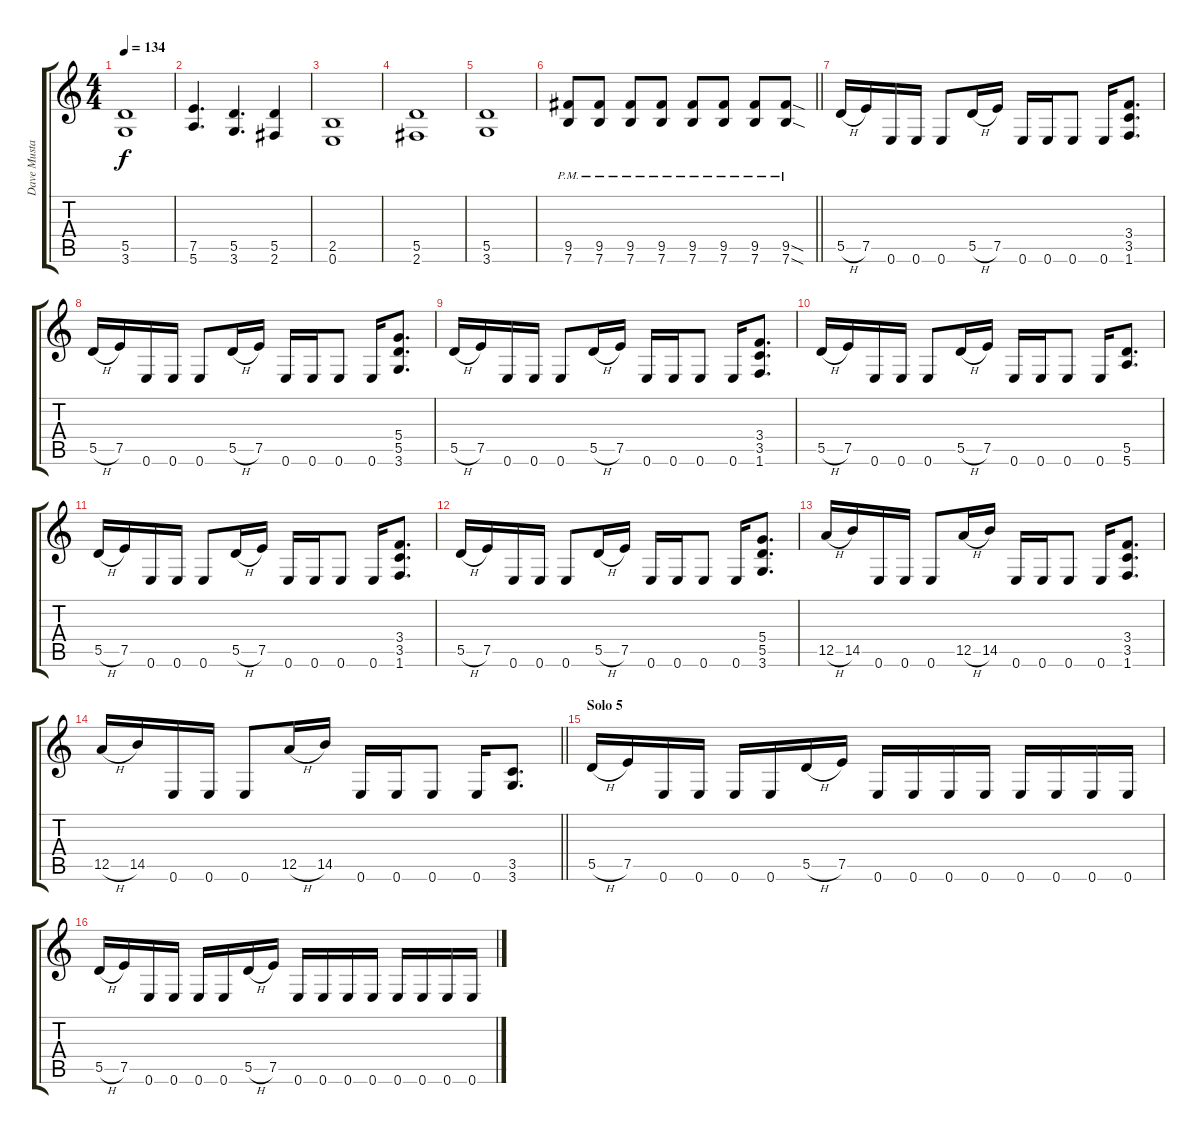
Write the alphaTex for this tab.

\track ("Dave Mustaine" "Dave Musta") {instrument overdrivenguitar}
\staff {score tabs}
\tuning (E4 B3 G3 D3 A2 E2) {hide}
\ts (4 4)
\tempo 134
\clef g2
\ks c
(5.5 3.6).1{dy f} |
(7.5 5.6).4{d} (5.5 3.6).4{d} (5.5 2.6).4 |
(2.5 0.6).1 |
(5.5 2.6).1 |
(5.5 3.6).1 |
\barLineRight lightlight
(9.5{pm} 7.6{pm}).8 (9.5{pm} 7.6{pm}).8 (9.5{pm} 7.6{pm}).8 (9.5{pm} 7.6{pm}).8 (9.5{pm} 7.6{pm}).8 (9.5{pm} 7.6{pm}).8 (9.5{pm} 7.6{pm}).8 (9.5{sod pm} 7.6{sod pm}).8 |
\section ("" "")
5.5{h}.16 7.5.16 0.6.16 0.6.16 0.6.8 5.5{h}.16 7.5.16 0.6.16 0.6.16 0.6.8 0.6.16 (3.4 3.5 1.6).8{d} |
5.5{h}.16 7.5.16 0.6.16 0.6.16 0.6.8 5.5{h}.16 7.5.16 0.6.16 0.6.16 0.6.8 0.6.16 (5.4 5.5 3.6).8{d} |
5.5{h}.16 7.5.16 0.6.16 0.6.16 0.6.8 5.5{h}.16 7.5.16 0.6.16 0.6.16 0.6.8 0.6.16 (3.4 3.5 1.6).8{d} |
5.5{h}.16 7.5.16 0.6.16 0.6.16 0.6.8 5.5{h}.16 7.5.16 0.6.16 0.6.16 0.6.8 0.6.16 (5.5 5.6).8{d} |
5.5{h}.16 7.5.16 0.6.16 0.6.16 0.6.8 5.5{h}.16 7.5.16 0.6.16 0.6.16 0.6.8 0.6.16 (3.4 3.5 1.6).8{d} |
5.5{h}.16 7.5.16 0.6.16 0.6.16 0.6.8 5.5{h}.16 7.5.16 0.6.16 0.6.16 0.6.8 0.6.16 (5.4 5.5 3.6).8{d} |
12.5{h}.16 14.5.16 0.6.16 0.6.16 0.6.8 12.5{h}.16 14.5.16 0.6.16 0.6.16 0.6.8 0.6.16 (3.4 3.5 1.6).8{d} |
\barLineRight lightlight
12.5{h}.16 14.5.16 0.6.16 0.6.16 0.6.8 12.5{h}.16 14.5.16 0.6.16 0.6.16 0.6.8 0.6.16 (3.5 3.6).8{d} |
\section ("" "Solo 5")
5.5{h}.16 7.5.16 0.6.16 0.6.16 0.6.16 0.6.16 5.5{h}.16 7.5.16 0.6.16 0.6.16 0.6.16 0.6.16 0.6.16 0.6.16 0.6.16 0.6.16 |
5.5{h}.16 7.5.16 0.6.16 0.6.16 0.6.16 0.6.16 5.5{h}.16 7.5.16 0.6.16 0.6.16 0.6.16 0.6.16 0.6.16 0.6.16 0.6.16 0.6.16
